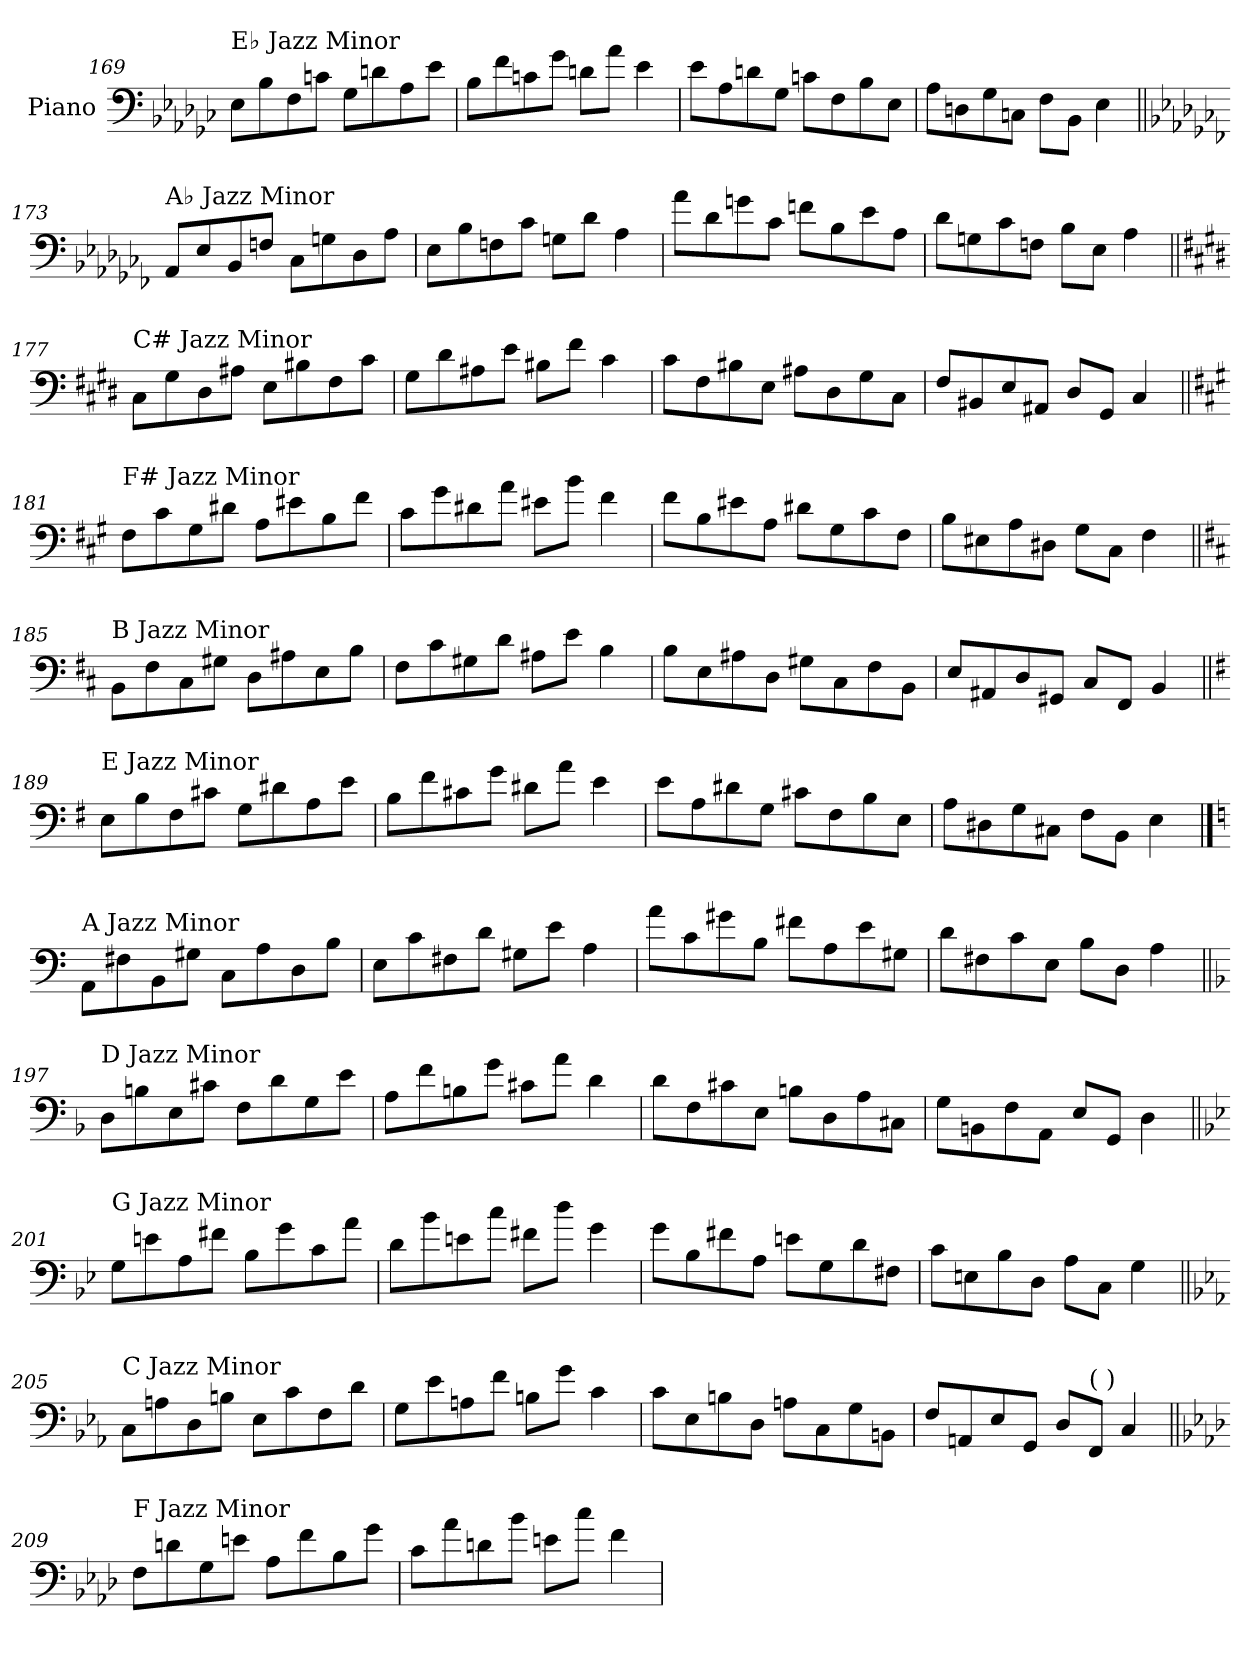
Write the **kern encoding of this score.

**kern
*part1
*staff1
*I"Piano
*I'Pno.
!!LO:PB:g=z
*clefF4
*k[b-e-a-d-g-c-]
=169
!LO:TX:a:t=E♭ Jazz Minor
8E-\L
8B-\
8F\
8cn\J
8G-\L
8dn\
8A-\
8e-\J
=170
8B-\L
8f\
8cn\
8g-\J
8dn\L
8a-\J
4e-\
=171
8e-\L
8A-\
8dn\
8G-\J
8cn\L
8F\
8B-\
8E-\J
=172
8A-\L
8Dn\
8G-\
8Cn\J
8F\L
8BB-\J
4E-\
!!LO:LB:g=z
=173||
*k[b-e-a-d-g-c-f-]
!LO:TX:a:t=A♭ Jazz Minor
8AA-/L
8E-/
8BB-/
8Fn/J
8C-\L
8Gn\
8D-\
8A-\J
=174
8E-\L
8B-\
8Fn\
8c-\J
8Gn\L
8d-\J
4A-\
=175
8a-\L
8d-\
8gn\
8c-\J
8fn\L
8B-\
8e-\
8A-\J
=176
8d-\L
8Gn\
8c-\
8Fn\J
8B-\L
8E-\J
4A-\
!!LO:LB:g=z
=177||
*k[f#c#g#d#]
!LO:TX:a:t=C# Jazz Minor
8C#\L
8G#\
8D#\
8A#X\J
8E\L
8B#X\
8F#\
8c#\J
=178
8G#\L
8d#\
8A#X\
8e\J
8B#X\L
8f#\J
4c#\
=179
8c#\L
8F#\
8B#X\
8E\J
8A#X\L
8D#\
8G#\
8C#\J
=180
8F#/L
8BB#X/
8E/
8AA#X/J
8D#/L
8GG#/J
4C#/
!!LO:LB:g=z
=181||
*k[f#c#g#]
!LO:TX:a:t=F# Jazz Minor
8F#\L
8c#\
8G#\
8d#X\J
8A\L
8e#X\
8B\
8f#\J
=182
8c#\L
8g#\
8d#X\
8a\J
8e#X\L
8b\J
4f#\
=183
8f#\L
8B\
8e#X\
8A\J
8d#X\L
8G#\
8c#\
8F#\J
=184
8B\L
8E#X\
8A\
8D#X\J
8G#\L
8C#\J
4F#\
!!LO:LB:g=z
=185||
*k[f#c#]
!LO:TX:a:t=B Jazz Minor
8BB\L
8F#\
8C#\
8G#X\J
8D\L
8A#X\
8E\
8B\J
=186
8F#\L
8c#\
8G#X\
8d\J
8A#X\L
8e\J
4B\
=187
8B\L
8E\
8A#X\
8D\J
8G#X\L
8C#\
8F#\
8BB\J
=188
8E/L
8AA#X/
8D/
8GG#X/J
8C#/L
8FF#/J
4BB/
!!LO:LB:g=z
=189||
*k[f#]
!LO:TX:a:t=E Jazz Minor
8E\L
8B\
8F#\
8c#X\J
8G\L
8d#X\
8A\
8e\J
=190
8B\L
8f#\
8c#X\
8g\J
8d#X\L
8a\J
4e\
=191
8e\L
8A\
8d#X\
8G\J
8c#X\L
8F#\
8B\
8E\J
=192
8A\L
8D#X\
8G\
8C#X\J
8F#\L
8BB\J
4E\
!!LO:PB:g=z
==193
*k[]
!LO:TX:a:t=A Jazz Minor
8AA\L
8F#X\
8BB\
8G#X\J
8C\L
8A\
8D\
8B\J
=194
8E\L
8c\
8F#X\
8d\J
8G#X\L
8e\J
4A\
=195
8a\L
8c\
8g#X\
8B\J
8f#X\L
8A\
8e\
8G#X\J
=196
8d\L
8F#X\
8c\
8E\J
8B\L
8D\J
4A\
!!LO:LB:g=z
=197||
*k[b-]
!LO:TX:a:t=D Jazz Minor
8D\L
8Bn\
8E\
8c#X\J
8F\L
8d\
8G\
8e\J
=198
8A\L
8f\
8Bn\
8g\J
8c#X\L
8a\J
4d\
=199
8d\L
8F\
8c#X\
8E\J
8Bn\L
8D\
8A\
8C#X\J
=200
8G\L
8BBn\
8F\
8AA\J
8E/L
8GG/J
4D\
!!LO:LB:g=z
=201||
*k[b-e-]
!LO:TX:a:t=G Jazz Minor
8G\L
8en\
8A\
8f#X\J
8B-\L
8g\
8c\
8a\J
=202
8d\L
8b-\
8en\
8cc\J
8f#X\L
8dd\J
4g\
=203
8g\L
8B-\
8f#X\
8A\J
8en\L
8G\
8d\
8F#X\J
=204
8c\L
8En\
8B-\
8D\J
8A\L
8C\J
4G\
!!LO:LB:g=z
=205||
*k[b-e-a-]
!LO:TX:a:t=C Jazz Minor
8C\L
8An\
8D\
8Bn\J
8E-\L
8c\
8F\
8d\J
=206
8G\L
8e-\
8An\
8f\J
8Bn\L
8g\J
4c\
=207
8c\L
8E-\
8Bn\
8D\J
8An\L
8C\
8G\
8BBn\J
=208
8F/L
8AAn/
8E-/
8GG/J
8D/L
!LO:TX:a:t=(    )
8FF/J
4C/
!!LO:LB:g=z
=209||
*k[b-e-a-d-]
!LO:TX:a:t=F Jazz Minor
8F\L
8dn\
8G\
8en\J
8A-\L
8f\
8B-\
8g\J
=210
8c\L
8a-\
8dn\
8b-\J
8en\L
8cc\J
4f\
=
*-
